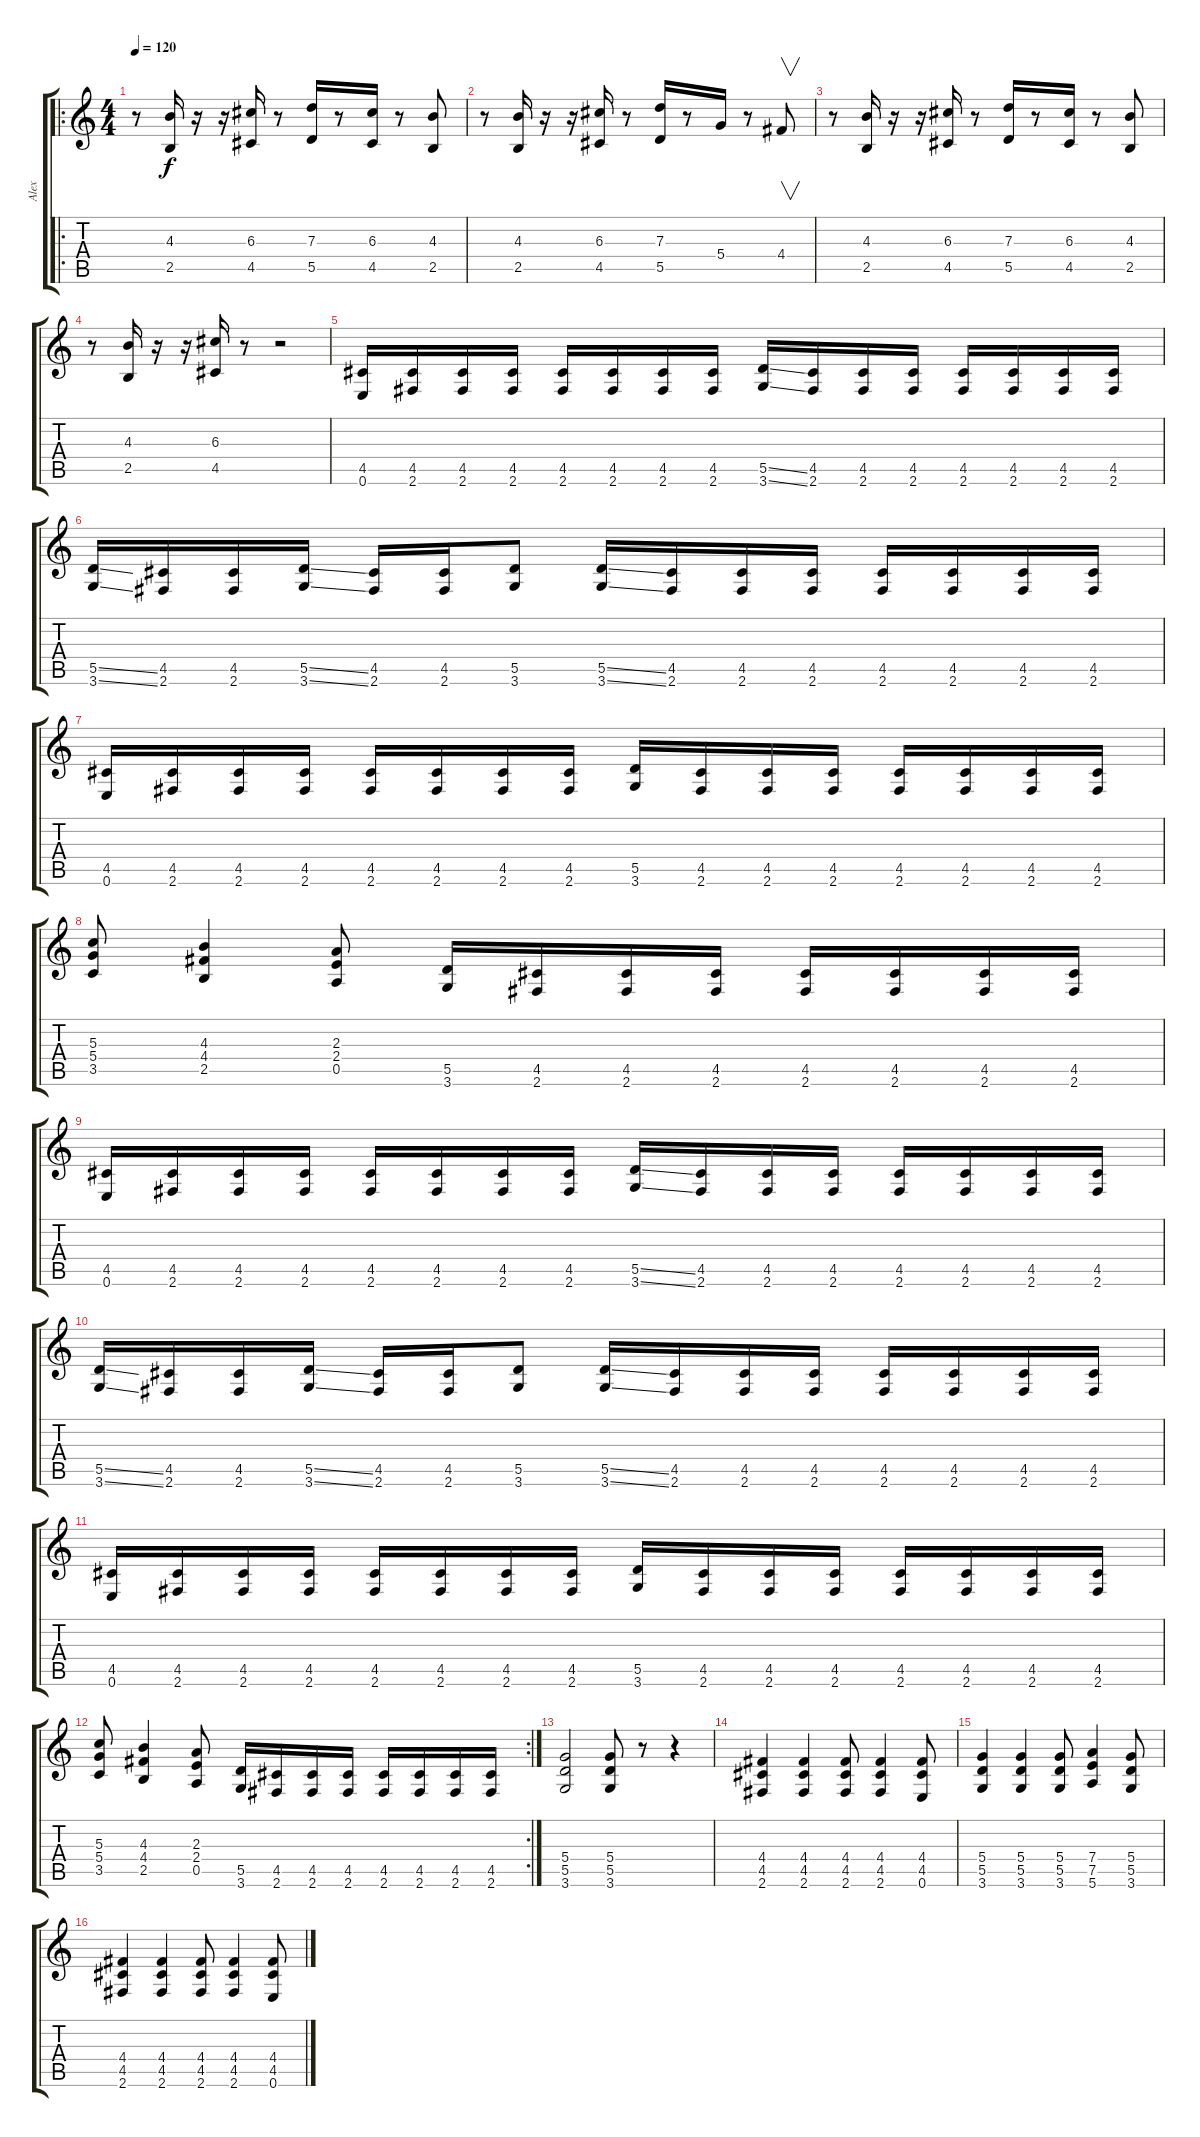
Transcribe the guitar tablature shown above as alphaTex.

\track ("Alex" "Alex") {instrument overdrivenguitar}
\staff {score tabs}
\tuning (E4 B3 G3 D3 A2 E2) {hide}
\ro
\ts (4 4)
\tempo 120
\clef g2
\ks c
r.8{dy f} (4.3 2.5).16 r.16 r.16 (6.3 4.5).16 r.8 (7.3 5.5).16 r.8 (6.3 4.5).16 r.8 (4.3 2.5).8 |
r.8 (4.3 2.5).16 r.16 r.16 (6.3 4.5).16 r.8 (7.3 5.5).16 r.8 5.4.16 r.8 4.4.8{v} |
r.8 (4.3 2.5).16 r.16 r.16 (6.3 4.5).16 r.8 (7.3 5.5).16 r.8 (6.3 4.5).16 r.8 (4.3 2.5).8 |
r.8 (4.3 2.5).16 r.16 r.16 (6.3 4.5).16 r.8 r.2 |
(4.5 0.6).16 (4.5 2.6).16 (4.5 2.6).16 (4.5 2.6).16 (4.5 2.6).16 (4.5 2.6).16 (4.5 2.6).16 (4.5 2.6).16 (5.5{ss} 3.6{ss}).16 (4.5 2.6).16 (4.5 2.6).16 (4.5 2.6).16 (4.5 2.6).16 (4.5 2.6).16 (4.5 2.6).16 (4.5 2.6).16 |
(5.5{ss} 3.6{ss}).16 (4.5 2.6).16 (4.5 2.6).16 (5.5{ss} 3.6{ss}).16 (4.5 2.6).16 (4.5 2.6).16 (5.5 3.6).8 (5.5{ss} 3.6{ss}).16 (4.5 2.6).16 (4.5 2.6).16 (4.5 2.6).16 (4.5 2.6).16 (4.5 2.6).16 (4.5 2.6).16 (4.5 2.6).16 |
(4.5 0.6).16 (4.5 2.6).16 (4.5 2.6).16 (4.5 2.6).16 (4.5 2.6).16 (4.5 2.6).16 (4.5 2.6).16 (4.5 2.6).16 (5.5 3.6).16 (4.5 2.6).16 (4.5 2.6).16 (4.5 2.6).16 (4.5 2.6).16 (4.5 2.6).16 (4.5 2.6).16 (4.5 2.6).16 |
(5.3 5.4 3.5).8 (4.3 4.4 2.5).4 (2.3 2.4 0.5).8 (5.5 3.6).16 (4.5 2.6).16 (4.5 2.6).16 (4.5 2.6).16 (4.5 2.6).16 (4.5 2.6).16 (4.5 2.6).16 (4.5 2.6).16 |
(4.5 0.6).16 (4.5 2.6).16 (4.5 2.6).16 (4.5 2.6).16 (4.5 2.6).16 (4.5 2.6).16 (4.5 2.6).16 (4.5 2.6).16 (5.5{ss} 3.6{ss}).16 (4.5 2.6).16 (4.5 2.6).16 (4.5 2.6).16 (4.5 2.6).16 (4.5 2.6).16 (4.5 2.6).16 (4.5 2.6).16 |
(5.5{ss} 3.6{ss}).16 (4.5 2.6).16 (4.5 2.6).16 (5.5{ss} 3.6{ss}).16 (4.5 2.6).16 (4.5 2.6).16 (5.5 3.6).8 (5.5{ss} 3.6{ss}).16 (4.5 2.6).16 (4.5 2.6).16 (4.5 2.6).16 (4.5 2.6).16 (4.5 2.6).16 (4.5 2.6).16 (4.5 2.6).16 |
(4.5 0.6).16 (4.5 2.6).16 (4.5 2.6).16 (4.5 2.6).16 (4.5 2.6).16 (4.5 2.6).16 (4.5 2.6).16 (4.5 2.6).16 (5.5 3.6).16 (4.5 2.6).16 (4.5 2.6).16 (4.5 2.6).16 (4.5 2.6).16 (4.5 2.6).16 (4.5 2.6).16 (4.5 2.6).16 |
\rc 2
(5.3 5.4 3.5).8 (4.3 4.4 2.5).4 (2.3 2.4 0.5).8 (5.5 3.6).16 (4.5 2.6).16 (4.5 2.6).16 (4.5 2.6).16 (4.5 2.6).16 (4.5 2.6).16 (4.5 2.6).16 (4.5 2.6).16 |
(5.4 5.5 3.6).2 (5.4 5.5 3.6).8 r.8 r.4 |
(4.4 4.5 2.6).4 (4.4 4.5 2.6).4 (4.4 4.5 2.6).8 (4.4 4.5 2.6).4 (4.4 4.5 0.6).8 |
(5.4 5.5 3.6).4 (5.4 5.5 3.6).4 (5.4 5.5 3.6).8 (7.4 7.5 5.6).4 (5.4 5.5 3.6).8 |
(4.4 4.5 2.6).4 (4.4 4.5 2.6).4 (4.4 4.5 2.6).8 (4.4 4.5 2.6).4 (4.4 4.5 0.6).8
